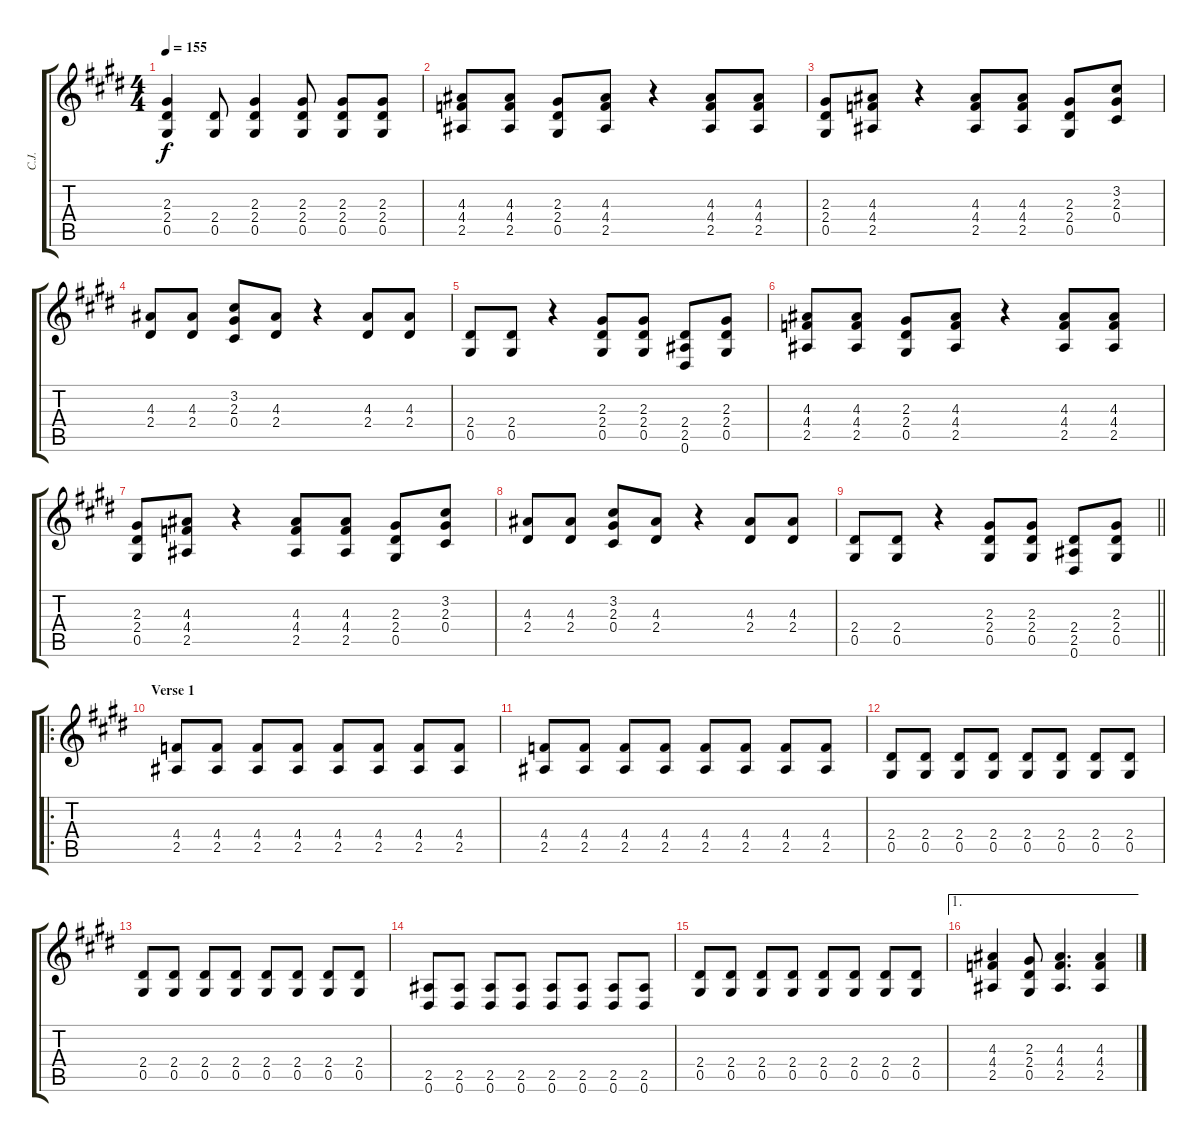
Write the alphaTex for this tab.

\track ("C.J." "C.J.") {instrument overdrivenguitar}
\staff {score tabs}
\tuning (Eb4 Bb3 Gb3 Db3 Ab2 Eb2) {hide}
\ts (4 4)
\tempo 155
\clef g2
\ks e
(2.3 2.4 0.5).4{dy f} (2.4 0.5).8 (2.3 2.4 0.5).4 (2.3 2.4 0.5).8 (2.3 2.4 0.5).8 (2.3 2.4 0.5).8 |
(4.3 4.4 2.5).8 (4.3 4.4 2.5).8 (2.3 2.4 0.5).8 (4.3 4.4 2.5).8 r.4 (4.3 4.4 2.5).8 (4.3 4.4 2.5).8 |
(2.3 2.4 0.5).8 (4.3 4.4 2.5).8 r.4 (4.3 4.4 2.5).8 (4.3 4.4 2.5).8 (2.3 2.4 0.5).8 (3.2 2.3 0.4).8 |
(4.3 2.4).8 (4.3 2.4).8 (3.2 2.3 0.4).8 (4.3 2.4).8 r.4 (4.3 2.4).8 (4.3 2.4).8 |
(2.4 0.5).8 (2.4 0.5).8 r.4 (2.3 2.4 0.5).8 (2.3 2.4 0.5).8 (2.4 2.5 0.6).8 (2.3 2.4 0.5).8 |
(4.3 4.4 2.5).8 (4.3 4.4 2.5).8 (2.3 2.4 0.5).8 (4.3 4.4 2.5).8 r.4 (4.3 4.4 2.5).8 (4.3 4.4 2.5).8 |
(2.3 2.4 0.5).8 (4.3 4.4 2.5).8 r.4 (4.3 4.4 2.5).8 (4.3 4.4 2.5).8 (2.3 2.4 0.5).8 (3.2 2.3 0.4).8 |
(4.3 2.4).8 (4.3 2.4).8 (3.2 2.3 0.4).8 (4.3 2.4).8 r.4 (4.3 2.4).8 (4.3 2.4).8 |
\barLineRight lightlight
(2.4 0.5).8 (2.4 0.5).8 r.4 (2.3 2.4 0.5).8 (2.3 2.4 0.5).8 (2.4 2.5 0.6).8 (2.3 2.4 0.5).8 |
\ro
\section ("" "Verse 1")
(4.4 2.5).8 (4.4 2.5).8 (4.4 2.5).8 (4.4 2.5).8 (4.4 2.5).8 (4.4 2.5).8 (4.4 2.5).8 (4.4 2.5).8 |
(4.4 2.5).8 (4.4 2.5).8 (4.4 2.5).8 (4.4 2.5).8 (4.4 2.5).8 (4.4 2.5).8 (4.4 2.5).8 (4.4 2.5).8 |
(2.4 0.5).8 (2.4 0.5).8 (2.4 0.5).8 (2.4 0.5).8 (2.4 0.5).8 (2.4 0.5).8 (2.4 0.5).8 (2.4 0.5).8 |
(2.4 0.5).8 (2.4 0.5).8 (2.4 0.5).8 (2.4 0.5).8 (2.4 0.5).8 (2.4 0.5).8 (2.4 0.5).8 (2.4 0.5).8 |
(2.5 0.6).8 (2.5 0.6).8 (2.5 0.6).8 (2.5 0.6).8 (2.5 0.6).8 (2.5 0.6).8 (2.5 0.6).8 (2.5 0.6).8 |
(2.4 0.5).8 (2.4 0.5).8 (2.4 0.5).8 (2.4 0.5).8 (2.4 0.5).8 (2.4 0.5).8 (2.4 0.5).8 (2.4 0.5).8 |
\ae 1
(4.3 4.4 2.5).4 (2.3 2.4 0.5).8 (4.3 4.4 2.5).4{d} (4.3 4.4 2.5).4
